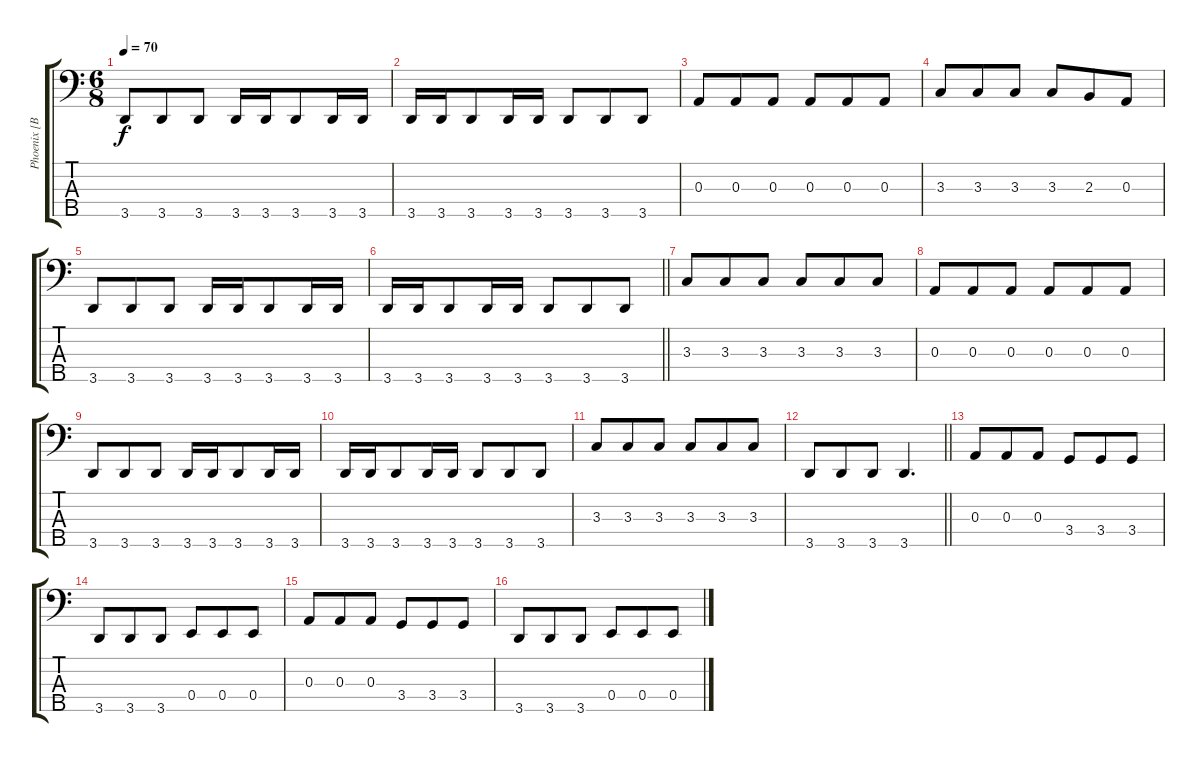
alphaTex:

\track ("Phoenix [Bass]" "Phoenix [B") {instrument electricbassfinger}
\staff {score tabs}
\tuning (G2 D2 A1 E1 B0) {hide}
\ts (6 8)
\tempo 70
\clef f4
\ks c
3.5.8{dy f} 3.5.8 3.5.8 3.5.16 3.5.16 3.5.8 3.5.16 3.5.16 |
3.5.16 3.5.16 3.5.8 3.5.16 3.5.16 3.5.8 3.5.8 3.5.8 |
0.3.8 0.3.8 0.3.8 0.3.8 0.3.8 0.3.8 |
3.3.8 3.3.8 3.3.8 3.3.8 2.3.8 0.3.8 |
3.5.8 3.5.8 3.5.8 3.5.16 3.5.16 3.5.8 3.5.16 3.5.16 |
\barLineRight lightlight
3.5.16 3.5.16 3.5.8 3.5.16 3.5.16 3.5.8 3.5.8 3.5.8 |
3.3.8 3.3.8 3.3.8 3.3.8 3.3.8 3.3.8 |
0.3.8 0.3.8 0.3.8 0.3.8 0.3.8 0.3.8 |
3.5.8 3.5.8 3.5.8 3.5.16 3.5.16 3.5.8 3.5.16 3.5.16 |
3.5.16 3.5.16 3.5.8 3.5.16 3.5.16 3.5.8 3.5.8 3.5.8 |
3.3.8 3.3.8 3.3.8 3.3.8 3.3.8 3.3.8 |
\barLineRight lightlight
3.5.8 3.5.8 3.5.8 3.5.4{d} |
0.3.8 0.3.8 0.3.8 3.4.8 3.4.8 3.4.8 |
3.5.8 3.5.8 3.5.8 0.4.8 0.4.8 0.4.8 |
0.3.8 0.3.8 0.3.8 3.4.8 3.4.8 3.4.8 |
3.5.8 3.5.8 3.5.8 0.4.8 0.4.8 0.4.8
